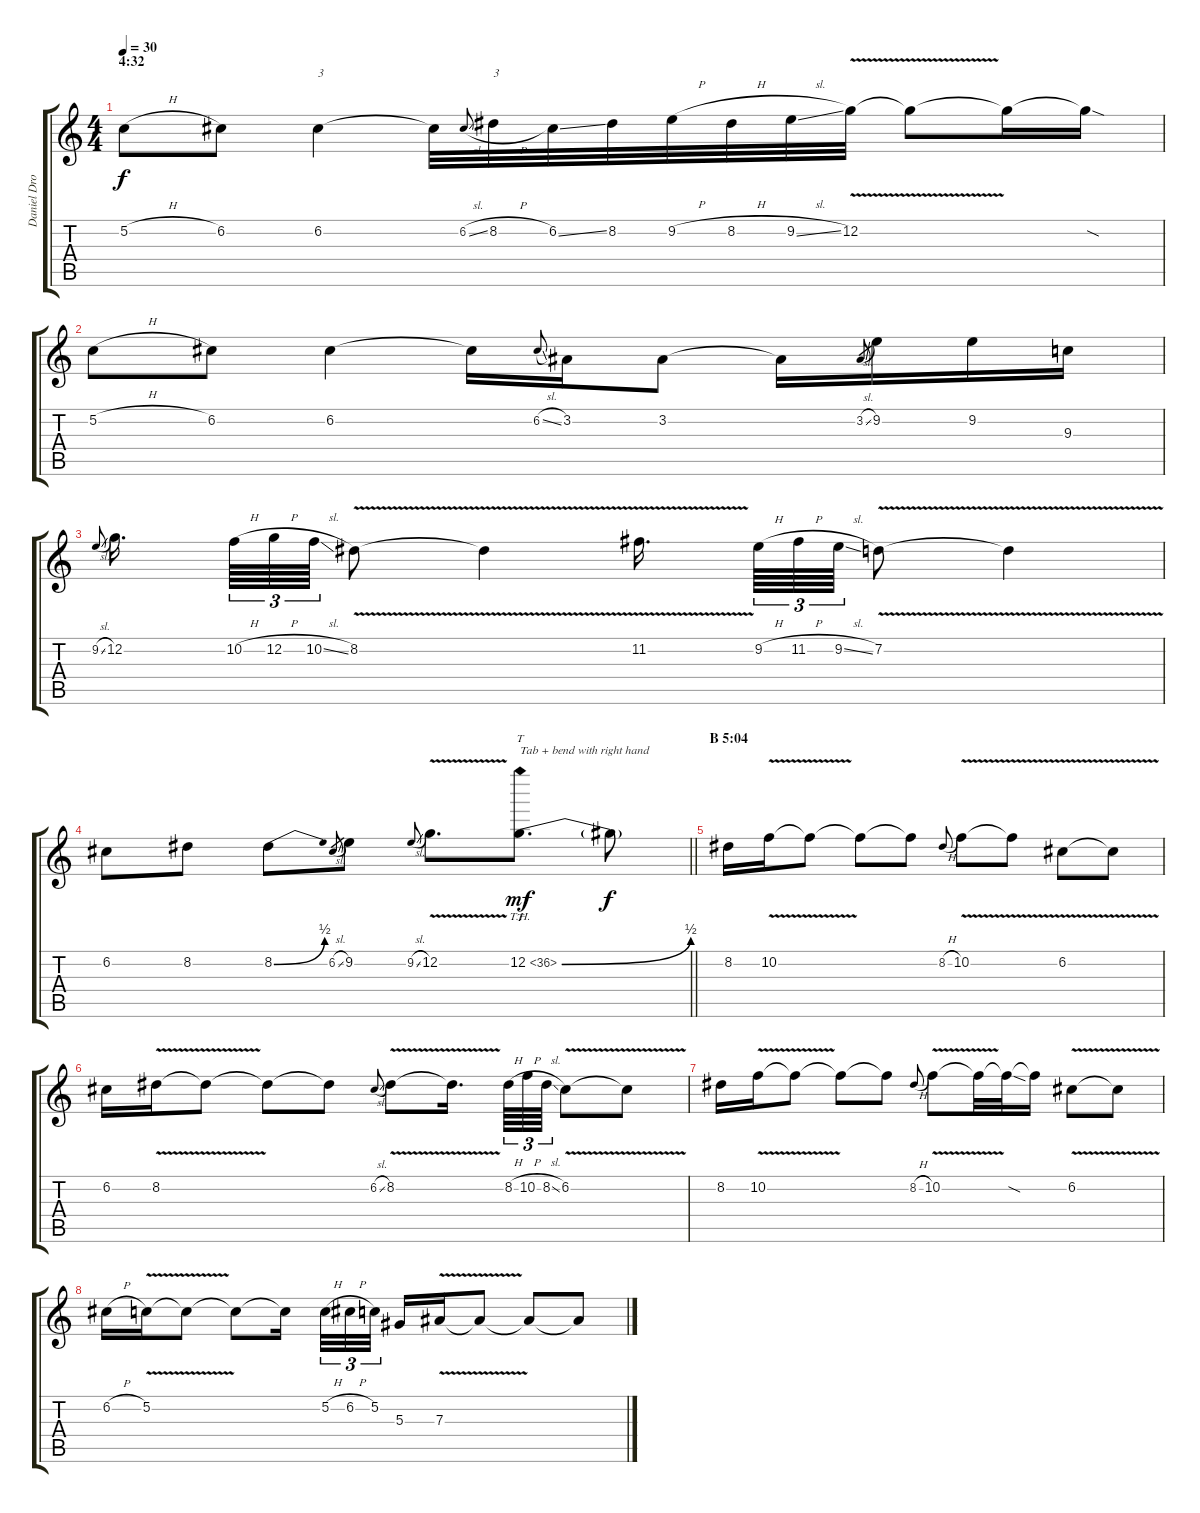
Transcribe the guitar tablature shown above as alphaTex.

\track ("Daniel Droste (Lead Guitar)" "Daniel Dro") {instrument acousticguitarsteel}
\staff {score tabs}
\tuning (C4 G3 Eb3 Bb2 F2 C2) {hide}
\ts (4 4)
\section ("" "4:32")
\tempo 30
\clef g2
\ks c
5.2{h}.8{dy f} 6.2.8 6.2.4{txt "3"} 6.2{t}.32 6.2{sl}.8{gr onbeat} 8.2{h}.32{txt "3"} 6.2{ss}.32 8.2.32 9.2{h}.32 8.2{h}.32 9.2{sl}.32 12.2{v}.32 12.2{t}.8 12.2{t}.16 12.2{sod t}.16 |
5.2{h}.8 6.2.8 6.2.4 6.2{t}.16 6.2{sl}.8{gr onbeat} 3.2.16 3.2.8 3.2{t}.16 3.2{sl}.8{gr} 9.2.16 9.2.16 9.3.16 |
9.2{sl}.8{gr onbeat} 12.2.16{d beam splitsecondary} 10.2{h}.64{tu (3 2)} 12.2{h}.64{tu (3 2)} 10.2{sl}.64{tu (3 2)} 8.2{v}.8 8.2{t}.4 11.2{v}.16{d beam splitsecondary} 9.2{h}.64{tu (3 2)} 11.2{h}.64{tu (3 2)} 9.2{sl}.64{tu (3 2)} 7.2{v}.8 7.2{t}.4 |
\barLineRight lightlight
6.2.8 8.2.8 8.2{be (bend 0 0 60 2)}.8 6.2{sl}.8{gr} 9.2.8 9.2{sl}.8{gr onbeat} 12.2{v}.8{d} 12.2{be (bend 0 0 60 2) th 24}.8{tt d txt "Tab + bend with right hand" dy mf} 12.2{t}.8{dy f} |
\section ("" "B 5:04")
8.2.16 10.2{v}.16 10.2{t}.8 10.2{t}.8 10.2{t}.8 8.2{h}.8{gr onbeat} 10.2{v}.8 10.2{t}.8 6.2{v}.8 6.2{t}.8 |
6.2.16 8.2{v}.16 8.2{t}.8 8.2{t}.8 8.2{t}.8 6.2{sl}.8{gr onbeat} 8.2{v}.8 8.2{t}.16{d beam splitsecondary} 8.2{h}.64{tu (3 2)} 10.2{h}.64{tu (3 2)} 8.2{sl}.64{tu (3 2)} 6.2{v}.8 6.2{t}.8 |
8.2.16 10.2{v}.16 10.2{t}.8 10.2{t}.8 10.2{t}.8 8.2{h}.8{gr onbeat} 10.2{v}.8 10.2{t}.32 10.2{sod t}.32 10.2{t}.16 6.2{v}.8 6.2{t}.8 |
6.2{h}.16 5.2{v}.16 5.2{t}.8 5.2{t}.8 5.2{t}.16{beam splitsecondary} 5.2{h}.32{tu (3 2)} 6.2{h}.32{tu (3 2)} 5.2.32{tu (3 2)} 5.3.16 7.3{v}.16 7.3{t}.8 7.3{t}.8 7.3{t}.8
